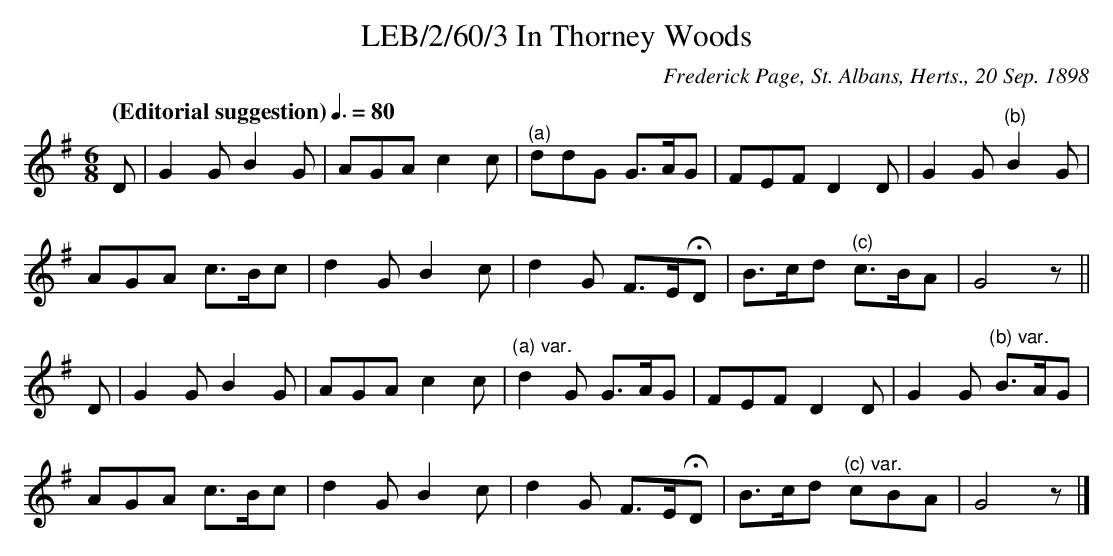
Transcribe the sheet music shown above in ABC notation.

X:1
T:LEB/2/60/3 In Thorney Woods
C:Frederick Page, St. Albans, Herts., 20 Sep. 1898
L:1/8
Q:"(Editorial suggestion)" 3/8=80
M:6/8
K:G
D | G2 G B2 G | AGA c2 c | "^(a)"ddG G3/2A/2G | FEF D2 D | G2 G "^(b)"B2 G |
AGA c3/2B/2c | d2 G B2 c | d2 G F3/2E/2HD | B3/2c/2d "^(c)"c3/2B/2A | G4 z ||
D | G2 G B2 G | AGA c2 c | "^(a) var."d2 G G3/2A/2G | FEF D2 D | G2 G "^(b) var."B3/2A/2G |
AGA c3/2B/2c | d2 G B2 c | d2 G F3/2E/2HD | B3/2c/2d "^(c) var."cBA | G4 z |]
